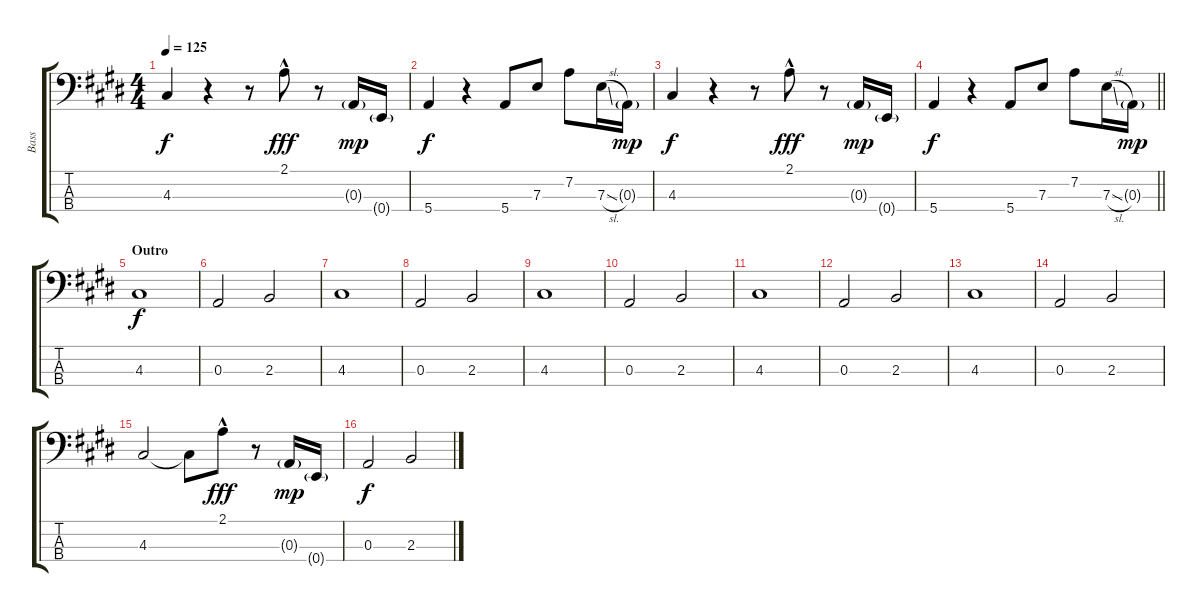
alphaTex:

\track ("Bass" "Bass") {instrument electricbasspick}
\staff {score tabs}
\tuning (G2 D2 A1 E1) {hide}
\ts (4 4)
\tempo 125
\clef f4
\ks c#minor
4.3.4{dy f} r.4 r.8 2.1{hac}.8{dy fff volume 16 instrument slapbass1} r.8 0.3{g}.16{dy mp volume 13 instrument electricbasspick} 0.4{g}.16 |
5.4.4{dy f} r.4 5.4.8 7.3.8 7.2.8 7.3{sl}.16 0.3{g}.16{dy mp} |
4.3.4{dy f} r.4 r.8 2.1{hac}.8{dy fff volume 16 instrument slapbass1} r.8 0.3{g}.16{dy mp volume 13 instrument electricbasspick} 0.4{g}.16 |
\barLineRight lightlight
5.4.4{dy f} r.4 5.4.8 7.3.8 7.2.8 7.3{sl}.16 0.3{g}.16{dy mp} |
\section ("" "Outro")
4.3.1{dy f} |
0.3.2 2.3.2 |
4.3.1 |
0.3.2 2.3.2 |
4.3.1 |
0.3.2 2.3.2 |
4.3.1 |
0.3.2 2.3.2 |
4.3.1 |
0.3.2 2.3.2 |
4.3.2 4.3{t}.8 2.1{hac}.8{dy fff volume 16 instrument slapbass1} r.8 0.3{g}.16{dy mp volume 13 instrument electricbasspick} 0.4{g}.16 |
0.3.2{dy f} 2.3.2
